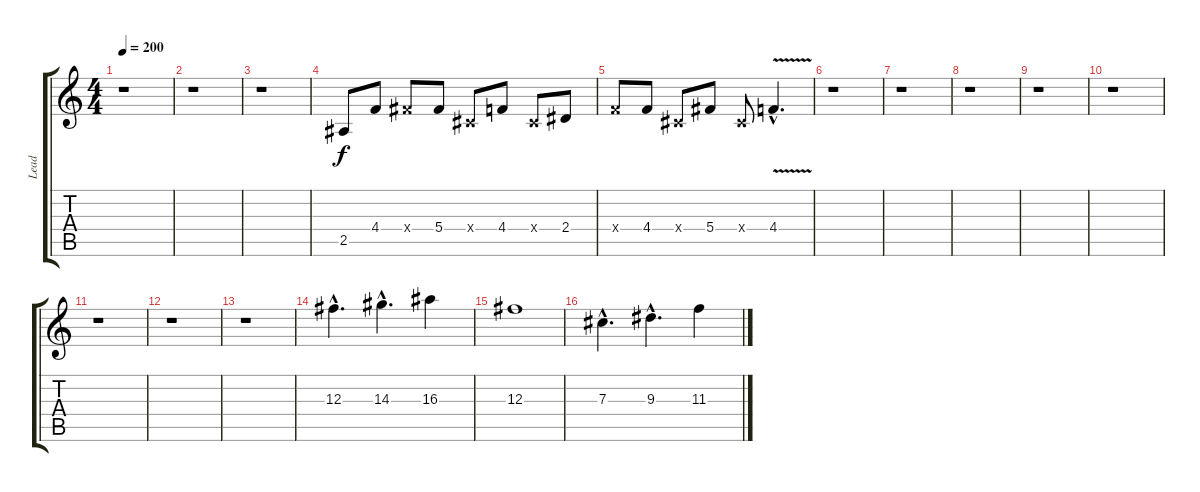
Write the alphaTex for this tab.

\track ("Lead" "Lead") {instrument overdrivenguitar}
\staff {score tabs}
\tuning (Eb4 Bb3 Gb3 Db3 Ab2 Eb2) {hide}
\ts (4 4)
\tempo 200
\clef g2
\ks c
r.1{dy f} |
r.1 |
r.1 |
2.5.8 4.4.8 5.4{x}.8 5.4.8 0.4{x}.8 4.4.8 0.4{x}.8 2.4.8 |
4.4{x}.8 4.4.8 0.4{x}.8 5.4.8 0.4{x}.8 4.4{v hac}.4{d} |
r.1 |
r.1 |
r.1 |
r.1 |
r.1 |
r.1 |
r.1 |
r.1 |
12.3{hac}.4{d} 14.3{hac}.4{d} 16.3.4 |
12.3.1 |
7.3{hac}.4{d} 9.3{hac}.4{d} 11.3.4
